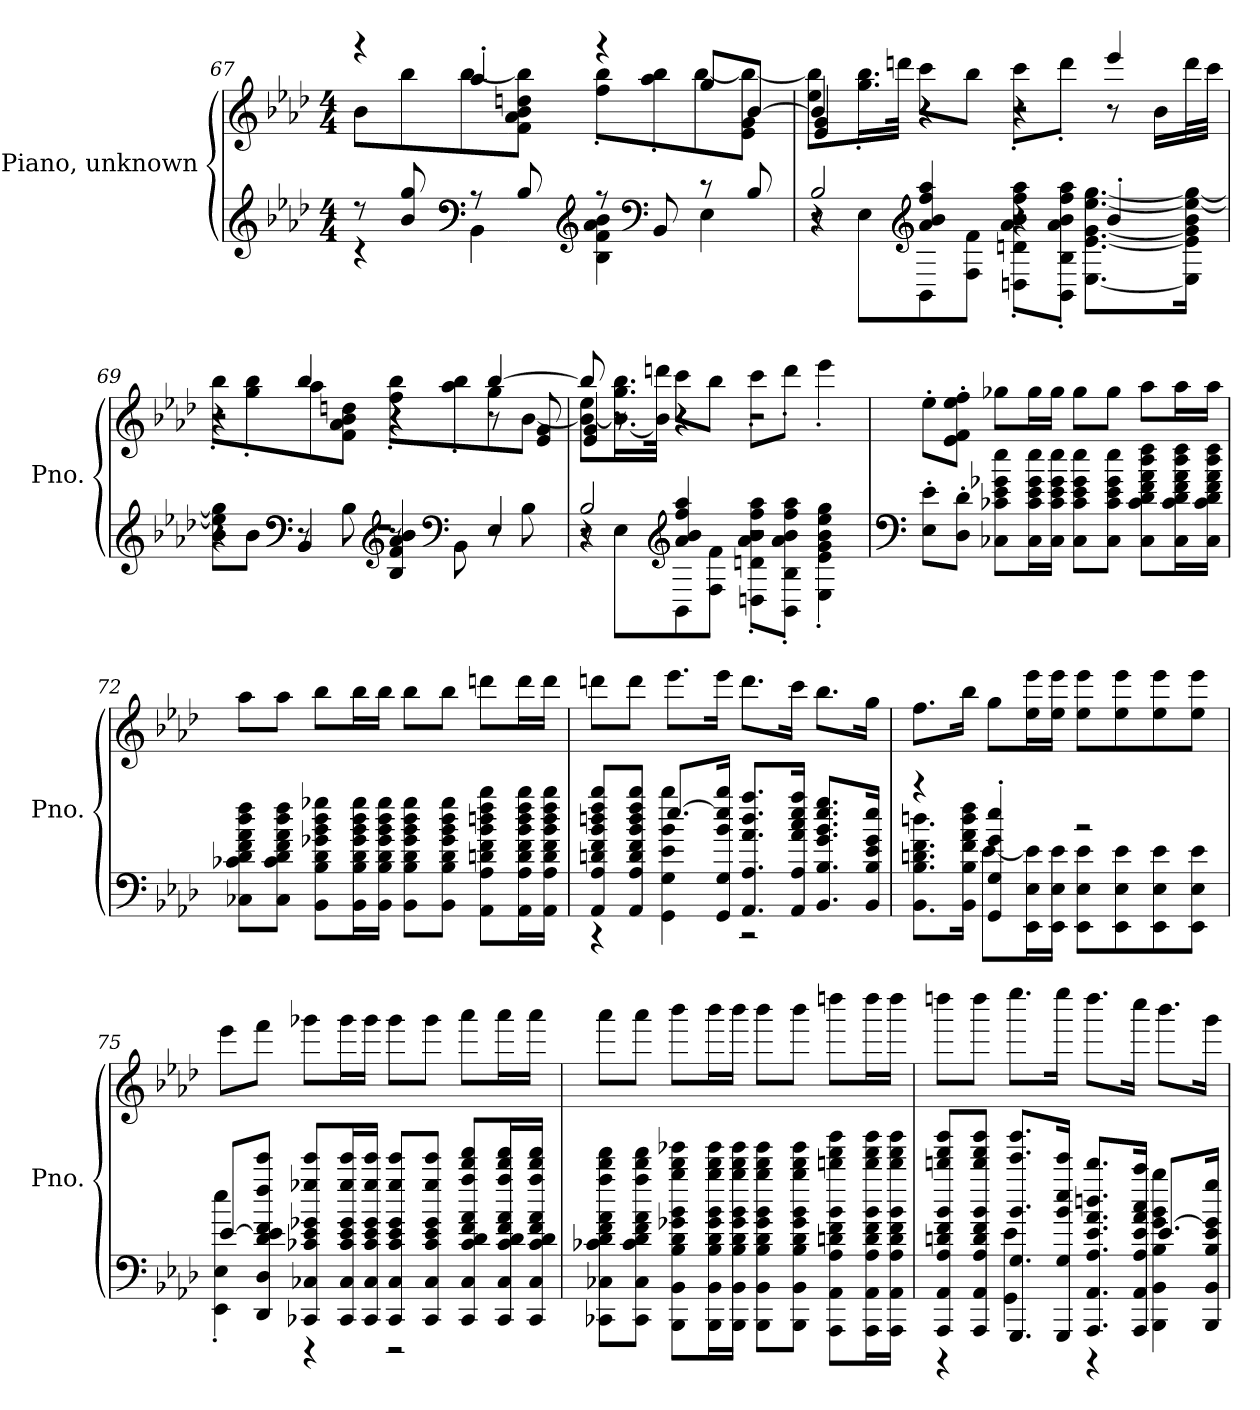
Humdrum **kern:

**kern	**kern
*part1	*part1
*staff2	*staff1
*I"Piano, unknown	*
*I'Pno.	*
*clefG2	*clefG2
*k[b-e-a-d-]	*k[b-e-a-d-]
*M4/4	*M4/4
=67	=67
*^	*^
8r	4r	4r	8b-\L
8b-/ 8gg/	.	.	8bb-\
*clefF4	*	*	*
8r	4BB-\	4aa-'/	[8bb-\
8B-/	.	.	8f\ 8a-\ 8b-\ 8ddn\ 8bb-\]J
*clefG2	*	*	*
8r	4B-\ 4f\ 4a-\ 4b-\	4r	8ff\' 8bb-\'L
*clefF4	*	*	*
8BB-/	.	.	8aa-\' 8bb-\'
8r	4E-\	8gg/L	[8bb-\
8B-/	.	[8b-/J	8e-\ 8g\ 8bb-\_J
!!LO:LB:g=z
=68	=68	=68	=68
*	*^	*	*^
4r	8r	2B-/	4b-/]	8ee-\ 8bb-\]L	4e-/ 4g/
.	8E-\L	.	.	16.gg\' 16.bb-\'L	.
.	.	.	.	32dddn\JJk	.
*clefG2	*	*	*	*	*
4a-/ 4b-/ 4ff/ 4aa-/	8BB-\	.	4r	8ccc\L	4r
.	8F\ 8f\J	.	.	8bb-\J	.
4r	8Dn\' 8dn\' 8a-\' 8b-\' 8ff\' 8aa-\'L	2r	4r	8ccc'\L	2r
.	8BB-\' 8B-\' 8a-\' 8b-\' 8ff\' 8aa-\'J	.	.	8ddd'\J	.
4b-'/	[8.E-\ [8.e-\ [8.g\ [8.ee-\ [8.gg\L	.	4eee-/	8r	.
.	.	.	.	16b-\LL	.
.	16E-\] 16e-\] 16g\] 16b-\ 16ee-\_ 16gg\_Jk	.	.	32ddd\L	.
.	.	.	.	32ccc\JJJ	.
=69	=69	=69	=69	=69	=69
1r	8b-\ 8ee-\] 8gg\]L	4r	4r	8bb-'\L	2r
.	8b-\J	.	.	8gg\' 8bb-\'	.
*clefF4	*	*	*	*	*
.	8r	4BB-/	4bb-/	8aa-\	.
.	8B-\	.	.	8f\ 8a-\ 8b-\ 8ddn\J	.
*clefG2	*	*	*	*	*
.	8r	4B-/ 4f/ 4a-/ 4b-/	4r	8ff\' 8bb-\'L	4r
*clefF4	*	*	*	*	*
.	8BB-\	.	.	8aa-\' 8bb-\'	.
.	8r	4E-/	[4bb-/	8gg\	8r
.	8B-\	.	.	[8b-\J	8e-/ 8g/
!!LO:LB:g=z	!!	!!
=70	=70	=70	=70	=70	=70
4r	8r	2B-/	8bb-/]	8b-\_ 8ee-\L	4e-/ 4g/
.	8E-\L	.	8r	16.b-\_ 16.gg\ 16.bb-\L	.
.	.	.	.	32b-\] 32dddn\JJk	.
*clefG2	*	*	*	*	*
4a-/ 4b-/ 4ff/ 4aa-/	8BB-\	.	4r	8ccc\L	4r
.	8F\ 8f\J	.	.	8bb-\J	.
2r	8Dn\' 8dn\' 8a-\' 8b-\' 8ff\' 8aa-\'L	2r	2r	8ccc'\L	2r
.	8BB-\' 8B-\' 8a-\' 8b-\' 8ff\' 8aa-\'J	.	.	8ddd'\J	.
.	4E-\' 4e-\' 4g\' 4b-\' 4ee-\' 4gg\'	.	.	4eee-'\	.
*v	*v	*v	*	*	*
*	*v	*v	*v
=71	=71
*clefF4	*
8E-\' 8e-\'L	8ee-'\L
8D-\' 8d-\'J	8e-\' 8f\' 8ee-\' 8ff\'J
8C-X\ 8c-X\ 8e-\ 8g-X\ 8ee-\L	8gg-X\L
16C-\ 16c-\ 16e-\ 16g-\ 16ee-\L	16gg-\L
16C-\ 16c-\ 16e-\ 16g-\ 16ee-\JJ	16gg-\JJ
8C-\ 8c-\ 8e-\ 8g-\ 8ee-\L	8gg-\L
8C-\ 8c-\ 8e-\ 8g-\ 8ee-\J	8gg-\J
8C-\ 8c-\ 8d-\ 8f\ 8a-\ 8dd-\ 8ff\L	8aa-\L
16C-\ 16c-\ 16d-\ 16f\ 16a-\ 16dd-\ 16ff\L	16aa-\L
16C-\ 16c-\ 16d-\ 16f\ 16a-\ 16dd-\ 16ff\JJ	16aa-\JJ
!!LO:LB:g=z
=72	=72
8C-X\ 8c-X\ 8d-\ 8f\ 8a-\ 8dd-\ 8ff\L	8aa-\L
8C-\ 8c-\ 8d-\ 8f\ 8a-\ 8dd-\ 8ff\J	8aa-\J
8BB-\ 8B-\ 8d-\ 8g-X\ 8b-\ 8dd-\ 8gg-X\L	8bb-\L
16BB-\ 16B-\ 16d-\ 16g-\ 16b-\ 16dd-\ 16gg-\L	16bb-\L
16BB-\ 16B-\ 16d-\ 16g-\ 16b-\ 16dd-\ 16gg-\JJ	16bb-\JJ
8BB-\ 8B-\ 8d-\ 8g-\ 8b-\ 8dd-\ 8gg-\L	8bb-\L
8BB-\ 8B-\ 8d-\ 8g-\ 8b-\ 8dd-\ 8gg-\J	8bb-\J
8AA-\ 8A-\ 8dn\ 8f\ 8b-\ 8ddn\ 8ff\ 8bb-\L	8dddn\L
16AA-\ 16A-\ 16d\ 16f\ 16b-\ 16dd\ 16ff\ 16bb-\L	16ddd\L
16AA-\ 16A-\ 16d\ 16f\ 16b-\ 16dd\ 16ff\ 16bb-\JJ	16ddd\JJ
=73	=73
*^	*
8AA-/ 8A-/ 8dn/ 8f/ 8b-/ 8ddn/ 8ff/ 8bb-/L	4r	8dddn\L
8AA-/ 8A-/ 8d/ 8f/ 8b-/ 8dd/ 8ff/ 8bb-/J	.	8ddd\J
[8.ee-/L	4GG\ 4G\ 4e-\ 4b-\ 4bb-\	8.eee-\L
16GG/ 16G/ 16b-/ 16ee-/] 16bb-/Jk	.	16eee-\Jk
8.AA-/ 8.A-/ 8.a-/ 8.dd/ 8.aa-/L	2r	8.ddd\L
16AA-/ 16A-/ 16a-/ 16cc/ 16ee-/ 16aa-/Jk	.	16ccc\Jk
8.BB-/ 8.B-/ 8.g/ 8.b-/ 8.ee-/ 8.gg/L	.	8.bb-\L
16BB-/ 16B-/ 16e-/ 16g/ 16ee-/Jk	.	16gg\Jk
!!LO:PB:g=z
=74	=74	=74
4r	8.BB-\ 8.B-\ 8.dn\ 8.f\ 8.ddn\L	8.ff\L
.	16BB-\ 16B-\ 16f\ 16a-\ 16dd\ 16ff\Jk	16bb-\Jk
4GG/' 4G/' 4g/' 4ee-/'	[8e-\L	8gg\L
.	16EE-\ 16E-\ 16e-\]L	16ee-\ 16eee-\L
.	16EE-\ 16E-\ 16e-\JJ	16ee-\ 16eee-\JJ
2r	8EE-\ 8E-\ 8e-\L	8ee-\ 8eee-\L
.	8EE-\ 8E-\ 8e-\	8ee-\ 8eee-\
.	8EE-\ 8E-\ 8e-\	8ee-\ 8eee-\
.	8EE-\ 8E-\ 8e-\J	8ee-\ 8eee-\J
=75	=75	=75
[8e-/L	4EE-\' 4E-\' 4ee-\'	8eee-\L
8DD-/ 8D-/ 8d-/ 8e-/] 8f/ 8ff/ 8eee-/J	.	8fff\J
8CC-X/ 8C-X/ 8c-X/ 8e-/ 8g-X/ 8gg-X/ 8eee-/L	4r	8ggg-X\L
16CC-/ 16C-/ 16c-/ 16e-/ 16g-/ 16gg-/ 16eee-/L	.	16ggg-\L
16CC-/ 16C-/ 16c-/ 16e-/ 16g-/ 16gg-/ 16eee-/JJ	.	16ggg-\JJ
8CC-/ 8C-/ 8c-/ 8e-/ 8g-/ 8gg-/ 8eee-/L	2r	8ggg-\L
8CC-/ 8C-/ 8c-/ 8e-/ 8g-/ 8gg-/ 8eee-/J	.	8ggg-\J
8CC-/ 8C-/ 8c-/ 8d-/ 8f/ 8a-/ 8aa-/ 8ddd-/ 8fff/L	.	8aaa-\L
16CC-/ 16C-/ 16c-/ 16d-/ 16f/ 16a-/ 16aa-/ 16ddd-/ 16fff/L	.	16aaa-\L
16CC-/ 16C-/ 16c-/ 16d-/ 16f/ 16a-/ 16aa-/ 16ddd-/ 16fff/JJ	.	16aaa-\JJ
*v	*v	*
!!LO:LB:g=z
=76	=76
8CC-X\ 8C-X\ 8c-X\ 8d-\ 8f\ 8a-\ 8aa-\ 8ddd-\ 8fff\L	8aaa-\L
8CC-\ 8C-\ 8c-\ 8d-\ 8f\ 8a-\ 8aa-\ 8ddd-\ 8fff\J	8aaa-\J
8BBB-\ 8BB-\ 8B-\ 8d-\ 8g-X\ 8b-\ 8bb-\ 8ddd-\ 8ggg-X\L	8bbb-\L
16BBB-\ 16BB-\ 16B-\ 16d-\ 16g-\ 16b-\ 16bb-\ 16ddd-\ 16ggg-\L	16bbb-\L
16BBB-\ 16BB-\ 16B-\ 16d-\ 16g-\ 16b-\ 16bb-\ 16ddd-\ 16ggg-\JJ	16bbb-\JJ
8BBB-\ 8BB-\ 8B-\ 8d-\ 8g-\ 8b-\ 8bb-\ 8ddd-\ 8ggg-\L	8bbb-\L
8BBB-\ 8BB-\ 8B-\ 8d-\ 8g-\ 8b-\ 8bb-\ 8ddd-\ 8ggg-\J	8bbb-\J
8AAA-\ 8AA-\ 8A-\ 8dn\ 8f\ 8b-\ 8dddn\ 8fff\ 8bbb-\L	8ddddn\L
16AAA-\ 16AA-\ 16A-\ 16d\ 16f\ 16b-\ 16ddd\ 16fff\ 16bbb-\L	16dddd\L
16AAA-\ 16AA-\ 16A-\ 16d\ 16f\ 16b-\ 16ddd\ 16fff\ 16bbb-\JJ	16dddd\JJ
=77	=77
*^	*
8AAA-/ 8AA-/ 8A-/ 8dn/ 8f/ 8b-/ 8dddn/ 8fff/ 8bbb-/L	4r	8ddddn\L
8AAA-/ 8AA-/ 8A-/ 8d/ 8f/ 8b-/ 8ddd/ 8fff/ 8bbb-/J	.	8dddd\J
8.GGG/ 8.G/ 8.b-/ 8.eee-/ 8.bbb-/L	4GG\ 4e-\	8.eeee-\L
16GGG/ 16G/ 16b-/ 16ee-/ 16eee-/Jk	.	16eeee-\Jk
8.AAA-/ 8.AA-/ 8.A-/ 8.e-/ 8.a-/ 8.ddn/ 8.ddd/L	4r	8.dddd\L
16AAA-/ 16AA-/ 16A-/ 16e-/ 16a-/ 16cc/ 16ccc/Jk	.	16cccc\Jk
[8.e-/L	4BBB-\ 4BB-\ 4B-\ 4g\ 4b-\ 4bb-\	8.bbb-\L
16BBB-/ 16BB-/ 16B-/ 16e-/] 16g/ 16gg/Jk	.	16ggg\Jk
*v	*v	*
=	=
*-	*-
